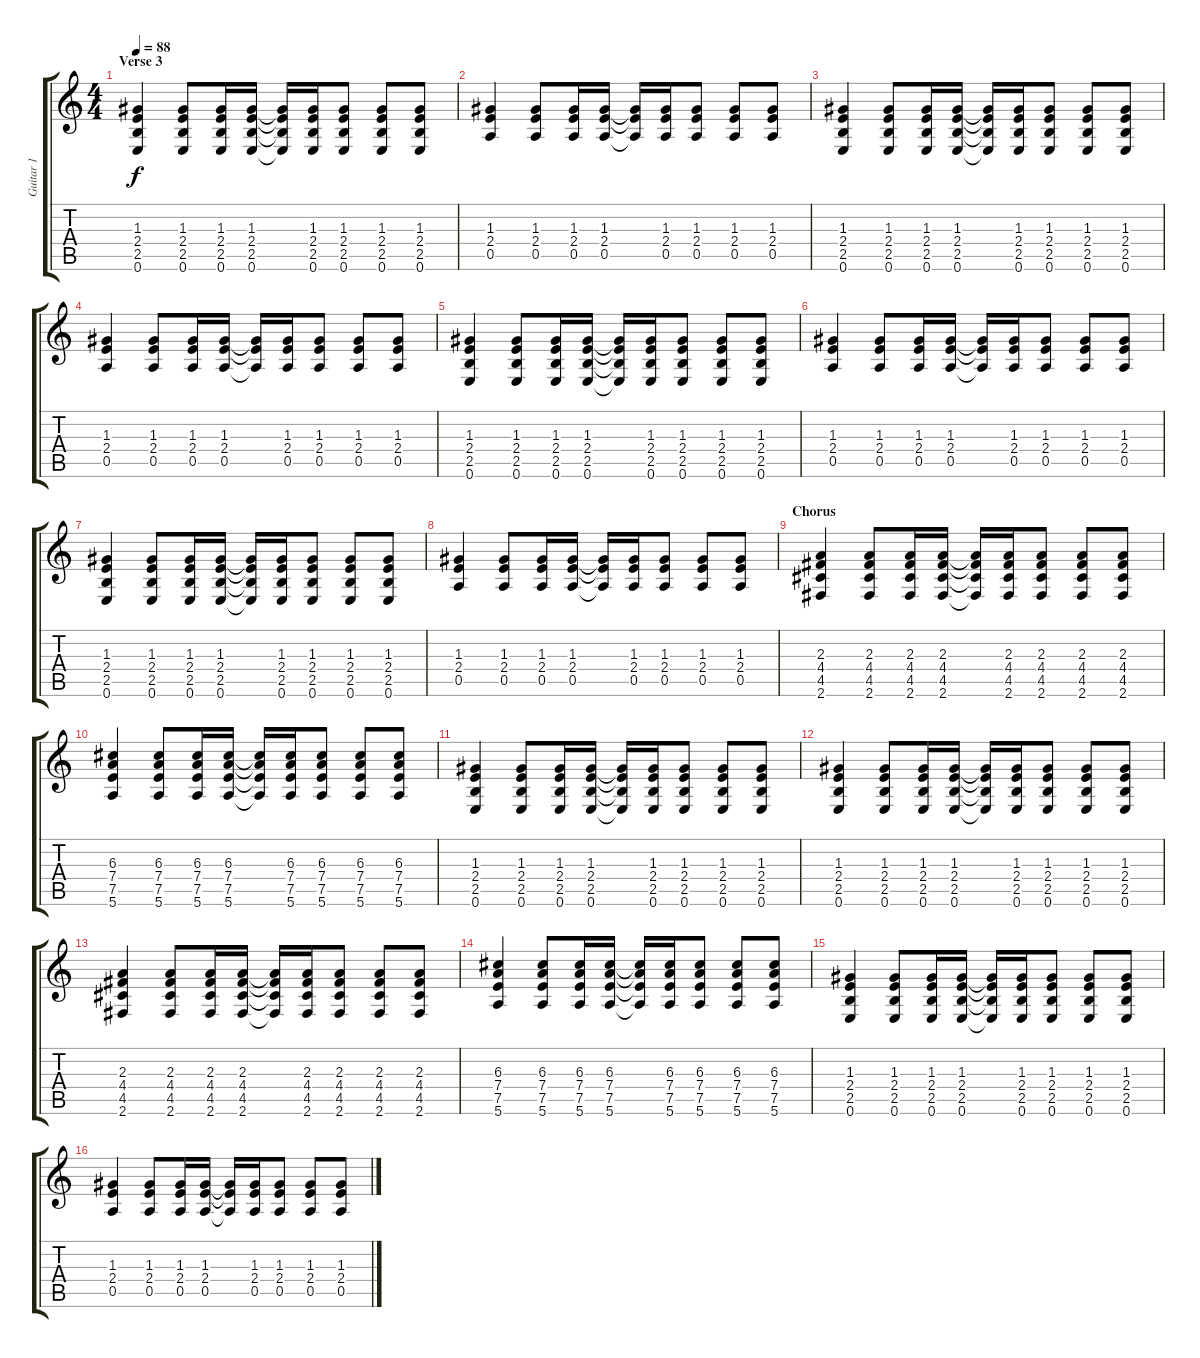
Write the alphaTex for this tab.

\track ("Guitar 1" "Guitar 1") {instrument acousticguitarsteel}
\staff {score tabs}
\tuning (E4 B3 G3 D3 A2 E2) {hide}
\ts (4 4)
\section ("" "Verse 3")
\tempo 88
\clef g2
\ks c
(1.3 2.4 2.5 0.6).4{dy f} (1.3 2.4 2.5 0.6).8 (1.3 2.4 2.5 0.6).16 (1.3 2.4 2.5 0.6).16 (1.3{t} 2.4{t} 2.5{t} 0.6{t}).16 (1.3 2.4 2.5 0.6).16 (1.3 2.4 2.5 0.6).8 (1.3 2.4 2.5 0.6).8 (1.3 2.4 2.5 0.6).8 |
(1.3 2.4 0.5).4 (1.3 2.4 0.5).8 (1.3 2.4 0.5).16 (1.3 2.4 0.5).16 (1.3{t} 2.4{t} 0.5{t}).16 (1.3 2.4 0.5).16 (1.3 2.4 0.5).8 (1.3 2.4 0.5).8 (1.3 2.4 0.5).8 |
(1.3 2.4 2.5 0.6).4 (1.3 2.4 2.5 0.6).8 (1.3 2.4 2.5 0.6).16 (1.3 2.4 2.5 0.6).16 (1.3{t} 2.4{t} 2.5{t} 0.6{t}).16 (1.3 2.4 2.5 0.6).16 (1.3 2.4 2.5 0.6).8 (1.3 2.4 2.5 0.6).8 (1.3 2.4 2.5 0.6).8 |
(1.3 2.4 0.5).4 (1.3 2.4 0.5).8 (1.3 2.4 0.5).16 (1.3 2.4 0.5).16 (1.3{t} 2.4{t} 0.5{t}).16 (1.3 2.4 0.5).16 (1.3 2.4 0.5).8 (1.3 2.4 0.5).8 (1.3 2.4 0.5).8 |
(1.3 2.4 2.5 0.6).4 (1.3 2.4 2.5 0.6).8 (1.3 2.4 2.5 0.6).16 (1.3 2.4 2.5 0.6).16 (1.3{t} 2.4{t} 2.5{t} 0.6{t}).16 (1.3 2.4 2.5 0.6).16 (1.3 2.4 2.5 0.6).8 (1.3 2.4 2.5 0.6).8 (1.3 2.4 2.5 0.6).8 |
(1.3 2.4 0.5).4 (1.3 2.4 0.5).8 (1.3 2.4 0.5).16 (1.3 2.4 0.5).16 (1.3{t} 2.4{t} 0.5{t}).16 (1.3 2.4 0.5).16 (1.3 2.4 0.5).8 (1.3 2.4 0.5).8 (1.3 2.4 0.5).8 |
(1.3 2.4 2.5 0.6).4 (1.3 2.4 2.5 0.6).8 (1.3 2.4 2.5 0.6).16 (1.3 2.4 2.5 0.6).16 (1.3{t} 2.4{t} 2.5{t} 0.6{t}).16 (1.3 2.4 2.5 0.6).16 (1.3 2.4 2.5 0.6).8 (1.3 2.4 2.5 0.6).8 (1.3 2.4 2.5 0.6).8 |
(1.3 2.4 0.5).4 (1.3 2.4 0.5).8 (1.3 2.4 0.5).16 (1.3 2.4 0.5).16 (1.3{t} 2.4{t} 0.5{t}).16 (1.3 2.4 0.5).16 (1.3 2.4 0.5).8 (1.3 2.4 0.5).8 (1.3 2.4 0.5).8 |
\section ("" "Chorus")
(2.3 4.4 4.5 2.6).4 (2.3 4.4 4.5 2.6).8 (2.3 4.4 4.5 2.6).16 (2.3 4.4 4.5 2.6).16 (2.3{t} 4.4{t} 4.5{t} 2.6{t}).16 (2.3 4.4 4.5 2.6).16 (2.3 4.4 4.5 2.6).8 (2.3 4.4 4.5 2.6).8 (2.3 4.4 4.5 2.6).8 |
(6.3 7.4 7.5 5.6).4 (6.3 7.4 7.5 5.6).8 (6.3 7.4 7.5 5.6).16 (6.3 7.4 7.5 5.6).16 (6.3{t} 7.4{t} 7.5{t} 5.6{t}).16 (6.3 7.4 7.5 5.6).16 (6.3 7.4 7.5 5.6).8 (6.3 7.4 7.5 5.6).8 (6.3 7.4 7.5 5.6).8 |
(1.3 2.4 2.5 0.6).4 (1.3 2.4 2.5 0.6).8 (1.3 2.4 2.5 0.6).16 (1.3 2.4 2.5 0.6).16 (1.3{t} 2.4{t} 2.5{t} 0.6{t}).16 (1.3 2.4 2.5 0.6).16 (1.3 2.4 2.5 0.6).8 (1.3 2.4 2.5 0.6).8 (1.3 2.4 2.5 0.6).8 |
(1.3 2.4 2.5 0.6).4 (1.3 2.4 2.5 0.6).8 (1.3 2.4 2.5 0.6).16 (1.3 2.4 2.5 0.6).16 (1.3{t} 2.4{t} 2.5{t} 0.6{t}).16 (1.3 2.4 2.5 0.6).16 (1.3 2.4 2.5 0.6).8 (1.3 2.4 2.5 0.6).8 (1.3 2.4 2.5 0.6).8 |
(2.3 4.4 4.5 2.6).4 (2.3 4.4 4.5 2.6).8 (2.3 4.4 4.5 2.6).16 (2.3 4.4 4.5 2.6).16 (2.3{t} 4.4{t} 4.5{t} 2.6{t}).16 (2.3 4.4 4.5 2.6).16 (2.3 4.4 4.5 2.6).8 (2.3 4.4 4.5 2.6).8 (2.3 4.4 4.5 2.6).8 |
(6.3 7.4 7.5 5.6).4 (6.3 7.4 7.5 5.6).8 (6.3 7.4 7.5 5.6).16 (6.3 7.4 7.5 5.6).16 (6.3{t} 7.4{t} 7.5{t} 5.6{t}).16 (6.3 7.4 7.5 5.6).16 (6.3 7.4 7.5 5.6).8 (6.3 7.4 7.5 5.6).8 (6.3 7.4 7.5 5.6).8 |
(1.3 2.4 2.5 0.6).4 (1.3 2.4 2.5 0.6).8 (1.3 2.4 2.5 0.6).16 (1.3 2.4 2.5 0.6).16 (1.3{t} 2.4{t} 2.5{t} 0.6{t}).16 (1.3 2.4 2.5 0.6).16 (1.3 2.4 2.5 0.6).8 (1.3 2.4 2.5 0.6).8 (1.3 2.4 2.5 0.6).8 |
(1.3 2.4 0.5).4 (1.3 2.4 0.5).8 (1.3 2.4 0.5).16 (1.3 2.4 0.5).16 (1.3{t} 2.4{t} 0.5{t}).16 (1.3 2.4 0.5).16 (1.3 2.4 0.5).8 (1.3 2.4 0.5).8 (1.3 2.4 0.5).8
